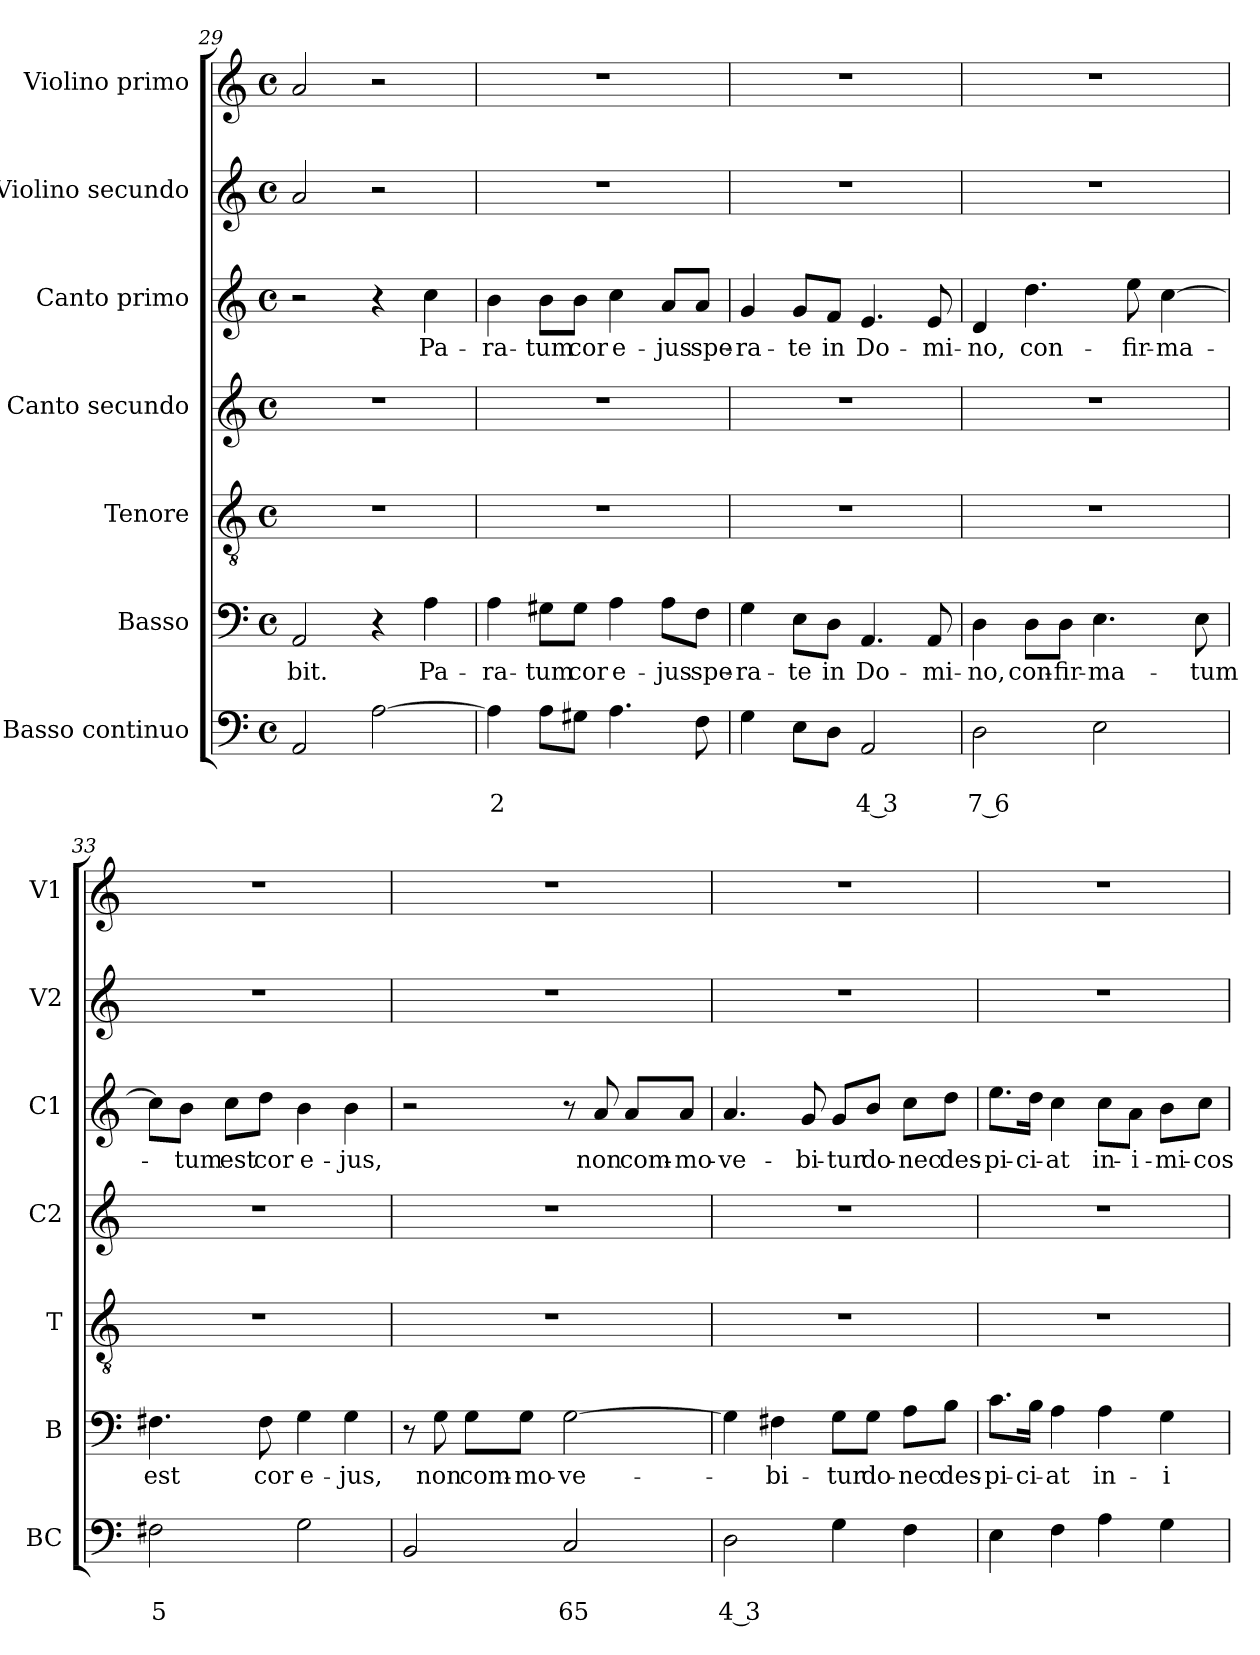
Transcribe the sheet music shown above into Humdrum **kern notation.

**kern	**text	**text	**kern	**text	**kern	**kern	**kern	**text	**kern	**kern
*part7	*part7	*part7	*part6	*part6	*part5	*part4	*part3	*part3	*part2	*part1
*staff7	*staff7	*staff7	*staff6	*staff6	*staff5	*staff4	*staff3	*staff3	*staff2	*staff1
*I"Basso continuo	*	*	*I"Basso	*	*I"Tenore	*I"Canto secundo	*I"Canto primo	*	*I"Violino secundo	*I"Violino primo
*I'BC	*	*	*I'B	*	*I'T	*I'C2	*I'C1	*	*I'V2	*I'V1
!!LO:PB:g=z
*clefF4	*	*	*clefF4	*	*clefGv2	*clefG2	*clefG2	*	*clefG2	*clefG2
*k[]	*	*	*k[]	*	*k[]	*k[]	*k[]	*	*k[]	*k[]
*C:	*	*	*C:	*	*C:	*C:	*C:	*	*C:	*C:
*M4/4	*	*	*M4/4	*	*M4/4	*M4/4	*M4/4	*	*M4/4	*M4/4
*met(c)	*	*	*met(c)	*	*met(c)	*met(c)	*met(c)	*	*met(c)	*met(c)
=29	=29	=29	=29	=29	=29	=29	=29	=29	=29	=29
!	!	!	!	!LO:LY:b	!	!	!	!	!	!
2AA/	.	.	2AA/	-bit.	1r	1r	2r	.	2a/	2a/
[2A\	.	.	4r	.	.	.	4r	.	2r	2r
!	!	!	!	!LO:LY:b	!	!	!	!LO:LY:b	!	!
.	.	.	4A\	Pa-	.	.	4cc\	Pa-	.	.
=30	=30	=30	=30	=30	=30	=30	=30	=30	=30	=30
!	!	!LO:LY:b	!	!LO:LY:b	!	!	!	!LO:LY:b	!	!
4A\]	.	2	4A\	-ra-	1r	1r	4b\	-ra-	1r	1r
!	!	!	!	!LO:LY:b	!	!	!	!LO:LY:b	!	!
8A\L	.	.	8G#X\L	-tum	.	.	8b\L	-tum	.	.
!	!	!	!	!LO:LY:b	!	!	!	!LO:LY:b	!	!
8G#X\J	.	.	8G#\J	cor	.	.	8b\J	cor	.	.
!	!	!	!	!LO:LY:b	!	!	!	!LO:LY:b	!	!
4.A\	.	.	4A\	e-	.	.	4cc\	e-	.	.
!	!	!	!	!LO:LY:b	!	!	!	!LO:LY:b	!	!
.	.	.	8A\L	-jus	.	.	8a/L	-jus	.	.
!	!	!	!	!LO:LY:b	!	!	!	!LO:LY:b	!	!
8F\	.	.	8F\J	spe-	.	.	8a/J	spe-	.	.
=31	=31	=31	=31	=31	=31	=31	=31	=31	=31	=31
!	!	!	!	!LO:LY:b	!	!	!	!LO:LY:b	!	!
4G\	.	.	4G\	-ra-	1r	1r	4g/	-ra-	1r	1r
!	!	!	!	!LO:LY:b	!	!	!	!LO:LY:b	!	!
8E\L	.	.	8E\L	-te	.	.	8g/L	-te	.	.
!	!	!	!	!LO:LY:b	!	!	!	!LO:LY:b	!	!
8D\J	.	.	8D\J	in	.	.	8f/J	in	.	.
!	!	!LO:LY:b	!	!LO:LY:b	!	!	!	!LO:LY:b	!	!
2AA/	.	4 3	4.AA/	Do-	.	.	4.e/	Do-	.	.
!	!	!	!	!LO:LY:b	!	!	!	!LO:LY:b	!	!
.	.	.	8AA/	-mi-	.	.	8e/	-mi-	.	.
=32	=32	=32	=32	=32	=32	=32	=32	=32	=32	=32
!	!	!LO:LY:b	!	!LO:LY:b	!	!	!	!LO:LY:b	!	!
2D\	.	7 6	4D\	-no,	1r	1r	4d/	-no,	1r	1r
!	!	!	!	!LO:LY:b	!	!	!	!LO:LY:b	!	!
.	.	.	8D\L	con-	.	.	4.dd\	con-	.	.
!	!	!	!	!LO:LY:b	!	!	!	!	!	!
.	.	.	8D\J	-fir-	.	.	.	.	.	.
!	!	!	!	!LO:LY:b	!	!	!	!	!	!
2E\	.	.	4.E\	-ma-	.	.	.	.	.	.
!	!	!	!	!	!	!	!	!LO:LY:b	!	!
.	.	.	.	.	.	.	8ee\	-fir-	.	.
!	!	!	!	!	!	!	!	!LO:LY:b	!	!
.	.	.	.	.	.	.	[4cc\	-ma-	.	.
!	!	!	!	!LO:LY:b	!	!	!	!	!	!
.	.	.	8E\	-tum	.	.	.	.	.	.
!!LO:LB:g=z
=33	=33	=33	=33	=33	=33	=33	=33	=33	=33	=33
!	!	!LO:LY:b	!	!LO:LY:b	!	!	!	!	!	!
2F#X\	.	5	4.F#X\	est	1r	1r	8cc\L]	.	1r	1r
!	!	!	!	!	!	!	!	!LO:LY:b	!	!
.	.	.	.	.	.	.	8b\J	-tum	.	.
!	!	!	!	!	!	!	!	!LO:LY:b	!	!
.	.	.	.	.	.	.	8cc\L	est	.	.
!	!	!	!	!LO:LY:b	!	!	!	!LO:LY:b	!	!
.	.	.	8F#\	cor	.	.	8dd\J	cor	.	.
!	!	!	!	!LO:LY:b	!	!	!	!LO:LY:b	!	!
2G\	.	.	4G\	e-	.	.	4b\	e-	.	.
!	!	!	!	!LO:LY:b	!	!	!	!LO:LY:b	!	!
.	.	.	4G\	-jus,	.	.	4b\	-jus,	.	.
=34	=34	=34	=34	=34	=34	=34	=34	=34	=34	=34
2BB/	.	.	8r	.	1r	1r	2r	.	1r	1r
!	!	!	!	!LO:LY:b	!	!	!	!	!	!
.	.	.	8G\	non	.	.	.	.	.	.
!	!	!	!	!LO:LY:b	!	!	!	!	!	!
.	.	.	8G\L	com-	.	.	.	.	.	.
!	!	!	!	!LO:LY:b	!	!	!	!	!	!
.	.	.	8G\J	-mo-	.	.	.	.	.	.
!	!	!LO:LY:b	!	!LO:LY:b	!	!	!	!	!	!
2C/	.	65	[2G\	-ve-	.	.	8r	.	.	.
!	!	!	!	!	!	!	!	!LO:LY:b	!	!
.	.	.	.	.	.	.	8a/	non	.	.
!	!	!	!	!	!	!	!	!LO:LY:b	!	!
.	.	.	.	.	.	.	8a/L	com-	.	.
!	!	!	!	!	!	!	!	!LO:LY:b	!	!
.	.	.	.	.	.	.	8a/J	-mo-	.	.
=35	=35	=35	=35	=35	=35	=35	=35	=35	=35	=35
!	!	!LO:LY:b	!	!	!	!	!	!LO:LY:b	!	!
2D\	.	4 3	4G\]	.	1r	1r	4.a/	-ve-	1r	1r
!	!	!	!	!LO:LY:b	!	!	!	!	!	!
.	.	.	4F#X\	-bi-	.	.	.	.	.	.
!	!	!	!	!	!	!	!	!LO:LY:b	!	!
.	.	.	.	.	.	.	8g/	-bi-	.	.
!	!	!	!	!LO:LY:b	!	!	!	!LO:LY:b	!	!
4G\	.	.	8G\L	-tur	.	.	8g/L	-tur	.	.
!	!	!	!	!LO:LY:b	!	!	!	!LO:LY:b	!	!
.	.	.	8G\J	do-	.	.	8b/J	do-	.	.
!	!	!	!	!LO:LY:b	!	!	!	!LO:LY:b	!	!
4F\	.	.	8A\L	-nec	.	.	8cc\L	-nec	.	.
!	!	!	!	!LO:LY:b	!	!	!	!LO:LY:b	!	!
.	.	.	8B\J	des-	.	.	8dd\J	des-	.	.
=36	=36	=36	=36	=36	=36	=36	=36	=36	=36	=36
!	!	!	!	!LO:LY:b	!	!	!	!LO:LY:b	!	!
4E\	.	.	8.c\L	-pi-	1r	1r	8.ee\L	-pi-	1r	1r
!	!	!	!	!LO:LY:b	!	!	!	!LO:LY:b	!	!
.	.	.	16B\Jk	-ci-	.	.	16dd\Jk	-ci-	.	.
!	!	!	!	!LO:LY:b	!	!	!	!LO:LY:b	!	!
4F\	.	.	4A\	-at	.	.	4cc\	-at	.	.
!	!	!	!	!LO:LY:b	!	!	!	!LO:LY:b	!	!
4A\	.	.	4A\	in-	.	.	8cc\L	in-	.	.
!	!	!	!	!	!	!	!	!LO:LY:b	!	!
.	.	.	.	.	.	.	8a\J	-i-	.	.
!	!	!	!	!LO:LY:b	!	!	!	!LO:LY:b	!	!
4G\	.	.	4G\	-i-	.	.	8b\L	-mi-	.	.
!	!	!	!	!	!	!	!	!LO:LY:b	!	!
.	.	.	.	.	.	.	8cc\J	-cos	.	.
=	=	=	=	=	=	=	=	=	=	=
*-	*-	*-	*-	*-	*-	*-	*-	*-	*-	*-
